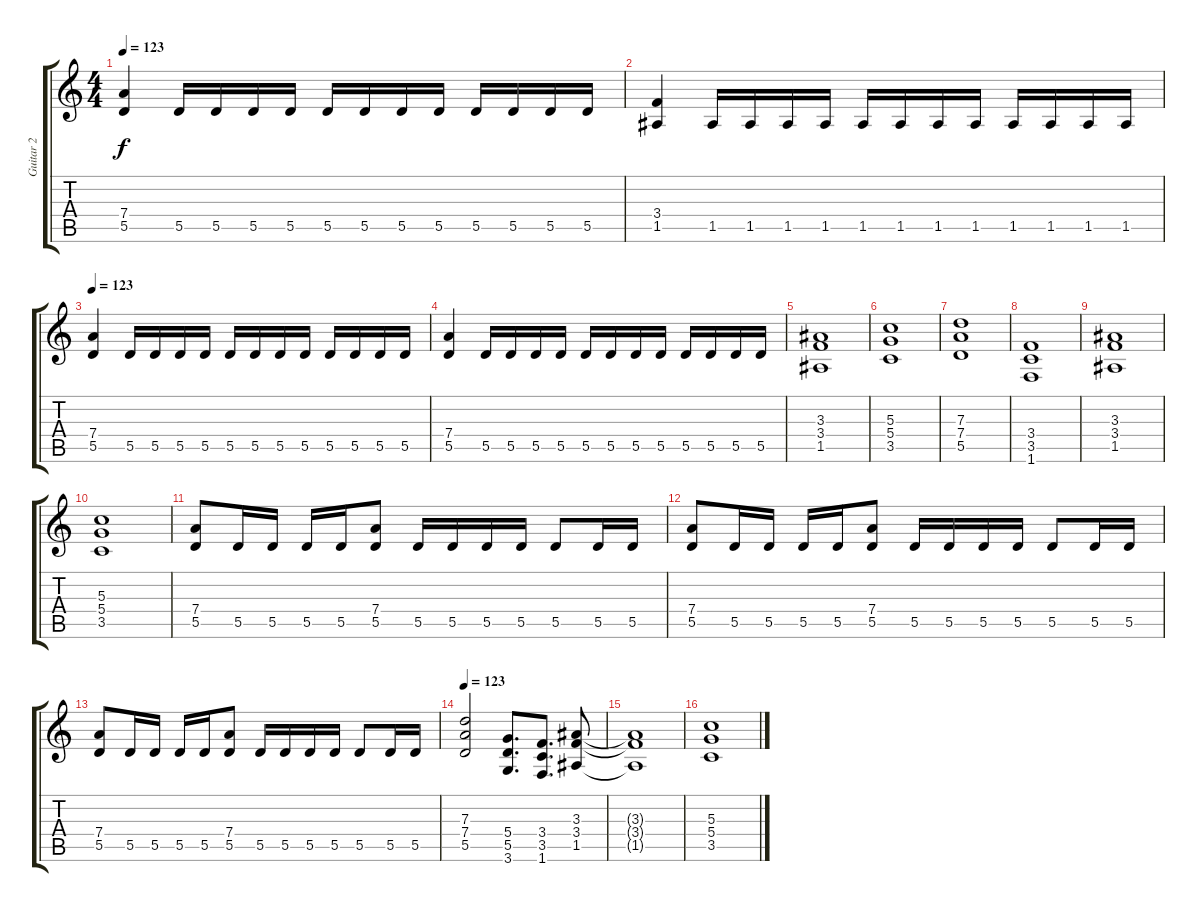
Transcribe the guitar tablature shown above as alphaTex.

\track ("Guitar 2" "Guitar 2") {instrument distortionguitar}
\staff {score tabs}
\tuning (E4 B3 G3 D3 A2 E2) {hide}
\ts (4 4)
\tempo 123
\clef g2
\ks c
(7.4 5.5).4{dy f} 5.5.16 5.5.16 5.5.16 5.5.16 5.5.16 5.5.16 5.5.16 5.5.16 5.5.16 5.5.16 5.5.16 5.5.16 |
(3.4 1.5).4 1.5.16 1.5.16 1.5.16 1.5.16 1.5.16 1.5.16 1.5.16 1.5.16 1.5.16 1.5.16 1.5.16 1.5.16 |
\tempo 123
(7.4 5.5).4 5.5.16 5.5.16 5.5.16 5.5.16 5.5.16 5.5.16 5.5.16 5.5.16 5.5.16 5.5.16 5.5.16 5.5.16 |
(7.4 5.5).4 5.5.16 5.5.16 5.5.16 5.5.16 5.5.16 5.5.16 5.5.16 5.5.16 5.5.16 5.5.16 5.5.16 5.5.16 |
(3.3 3.4 1.5).1 |
(5.3 5.4 3.5).1 |
(7.3 7.4 5.5).1 |
(3.4 3.5 1.6).1 |
(3.3 3.4 1.5).1 |
(5.3 5.4 3.5).1 |
(7.4 5.5).8 5.5.16 5.5.16 5.5.16 5.5.16 (7.4 5.5).8 5.5.16 5.5.16 5.5.16 5.5.16 5.5.8 5.5.16 5.5.16 |
(7.4 5.5).8 5.5.16 5.5.16 5.5.16 5.5.16 (7.4 5.5).8 5.5.16 5.5.16 5.5.16 5.5.16 5.5.8 5.5.16 5.5.16 |
(7.4 5.5).8 5.5.16 5.5.16 5.5.16 5.5.16 (7.4 5.5).8 5.5.16 5.5.16 5.5.16 5.5.16 5.5.8 5.5.16 5.5.16 |
\tempo 123
(7.3 7.4 5.5).2 (5.4 5.5 3.6).8{d} (3.4 3.5 1.6).8{d} (3.3 3.4 1.5).8 |
(3.3{t} 3.4{t} 1.5{t}).1 |
(5.3 5.4 3.5).1
